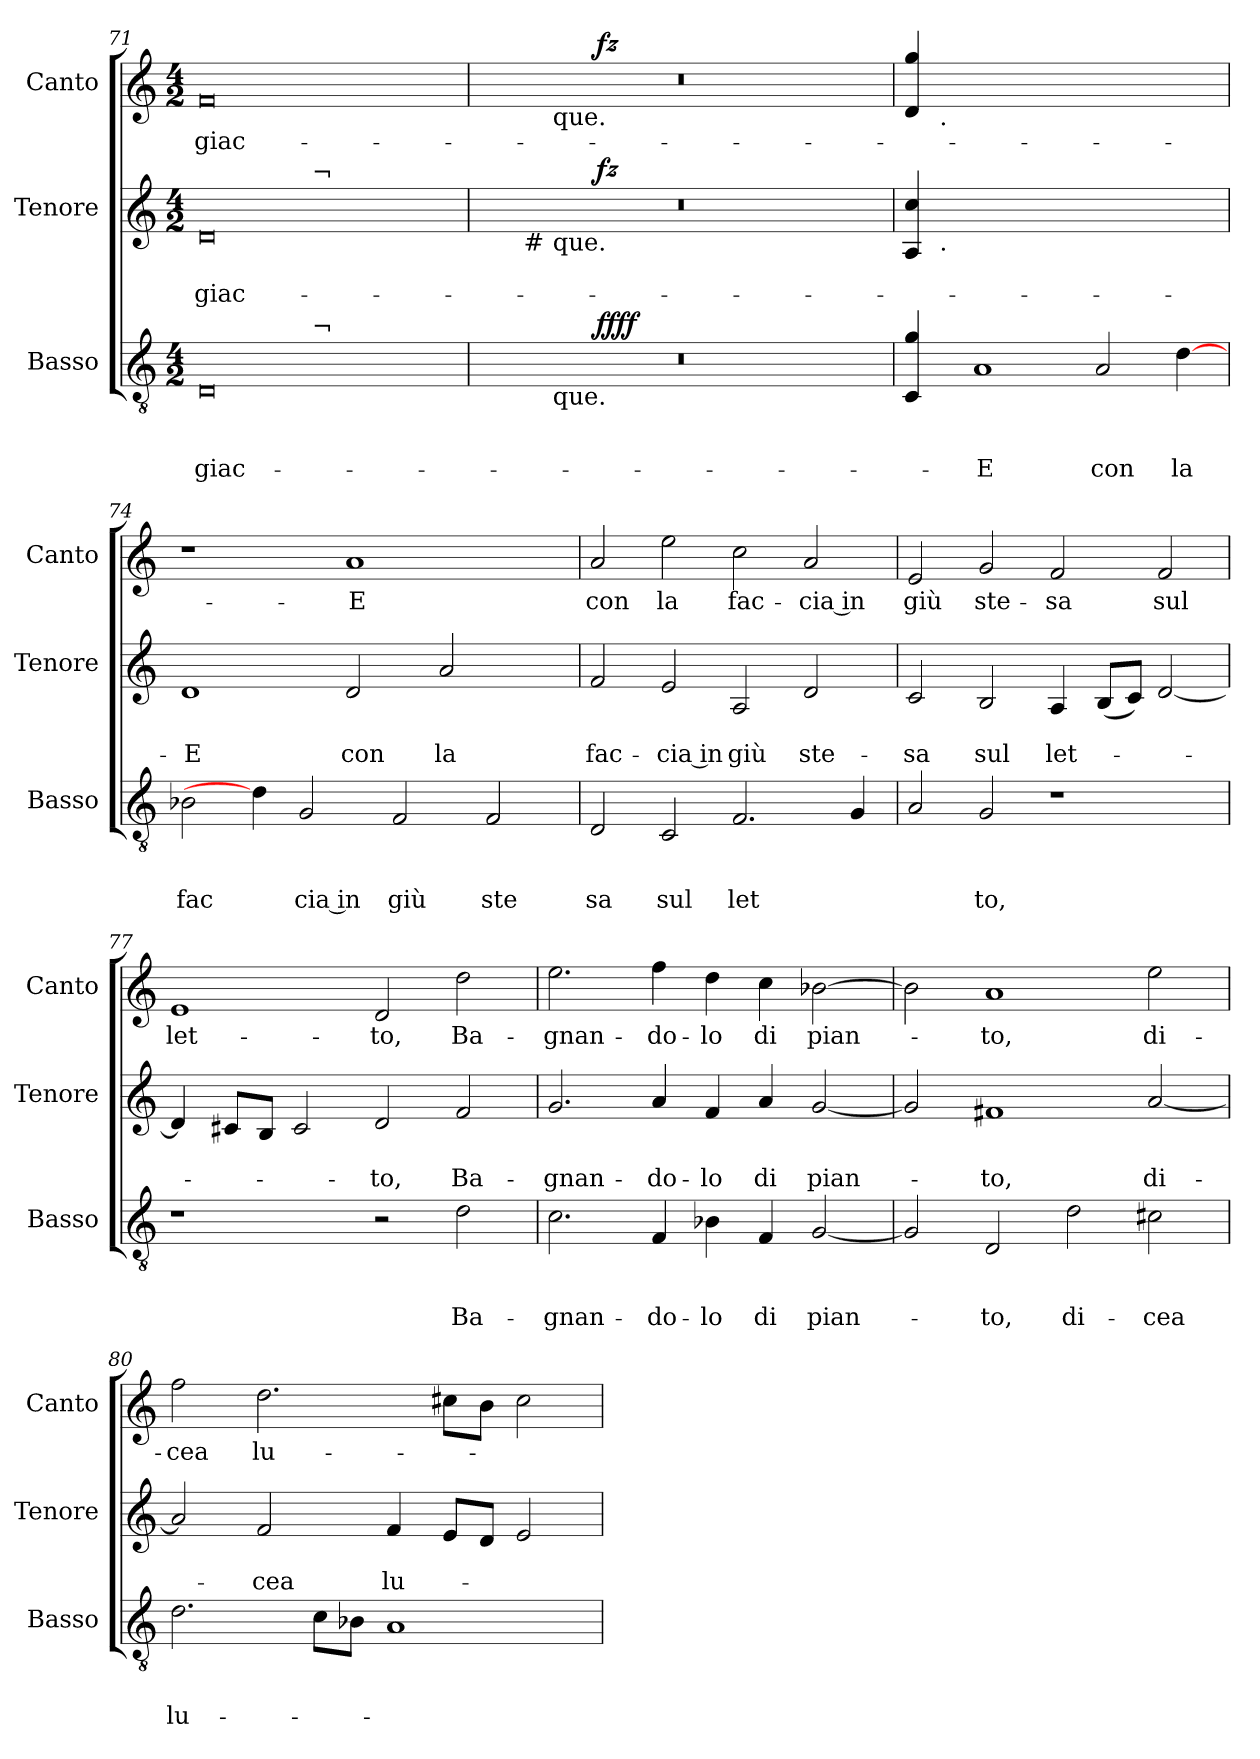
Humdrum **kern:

**kern	**text	**text	**text	**dynam	**kern	**text	**text	**dynam	**kern	**text	**dynam
*part3	*part3	*part3	*part3	*part3	*part2	*part2	*part2	*part2	*part1	*part1	*part1
*staff3	*staff3	*staff3	*staff3	*staff3	*staff2	*staff2	*staff2	*staff2	*staff1	*staff1	*staff1
*I"Basso	*	*	*	*	*I"Tenore	*	*	*	*I"Canto	*	*
*I'Basso	*	*	*	*	*I'Tenore	*	*	*	*I'Canto	*	*
*clefGv2	*	*	*	*	*clefG2	*	*	*	*clefG2	*	*
*k[]	*	*	*	*	*k[]	*	*	*	*k[]	*	*
*C:	*	*	*	*	*C:	*	*	*	*C:	*	*
*M4/2	*	*	*	*	*M4/2	*	*	*	*M4/2	*	*
=71	=71	=71	=71	=71	=71	=71	=71	=71	=71	=71	=71
!	!	!	!LO:LY:b	!	!	!	!LO:LY:b	!	!	!LO:LY:b	!
*^	*	*	*	*	*^	*	*	*	*	*	*
0D	2..ryy	.	.	giac-	.	0d	2..ryy	.	giac-	.	0f	giac-	.
!	!	!	!	!	!	!	!LO:TX:a:i:t=¬	!	!	!	!	!	!
!	!LO:TX:a:i:t=¬	!	!	!	!	!	!	!	!	!	!	!	!
.	1ryy	.	.	.	.	.	1ryy	.	.	.	.	.	.
.	8ryy	.	.	.	.	.	8ryy	.	.	.	.	.	.
=72	=72	=72	=72	=72	=72	=72	=72	=72	=72	=72	=72	=72	=72
*	*^	*	*	*	*	*^	*	*	*	*	*^	*	*
*	*	*	*	*	*	*	*	*	*^	*	*	*	*	*^	*	*
0r	4..ryy	4ryy	.	.	.	.	0r	4..ryy	8ryy	4ryy	.	.	.	0r	4..ryy	4ryy	.	.
.	.	.	.	.	.	.	.	.	32ryy	.	.	.	.	.	.	.	.	.
!	!	!	!	!	!	!	!	!	!LO:TX:b:t=#	!	!	!	!	!	!	!	!	!
.	.	.	.	.	.	.	.	.	1ryy	.	.	.	.	.	.	.	.	.
!	!	!	!	!	!	!	!	!	!	!	!	!	!	!	!	!LO:TX:b:t=que.	!	!
!	!	!	!	!	!	!	!	!	!	!LO:TX:b:t=que.	!	!	!	!	!	!	!	!
!	!	!LO:TX:b:t=que.	!	!	!	!	!	!	!	!	!	!	!	!	!	!	!	!
.	.	1..ryy	.	.	.	.	.	.	.	1..ryy	.	.	.	.	.	1..ryy	.	.
!	!	!	!	!	!	!LO:DY:b	!	!	!	!	!	!	!LO:DY:b	!	!	!	!	!LO:DY:b
.	1ryy	.	.	.	.	ffff	.	1ryy	.	.	.	.	fz	.	1ryy	.	.	fz
.	.	.	.	.	.	.	.	.	2ryy	.	.	.	.	.	.	.	.	.
.	2ryy	.	.	.	.	.	.	2ryy	.	.	.	.	.	.	2ryy	.	.	.
.	.	.	.	.	.	.	.	.	4ryy	.	.	.	.	.	.	.	.	.
.	.	.	.	.	.	.	.	.	16.ryy	.	.	.	.	.	.	.	.	.
.	16ryy	.	.	.	.	.	.	16ryy	.	.	.	.	.	.	16ryy	.	.	.
*v	*v	*v	*	*	*	*	*	*	*	*	*	*	*	*	*v	*v	*	*
*	*	*	*	*	*	*v	*v	*v	*	*	*	*	*	*	*
!!LO:LB:g=z
=73!	=73!	=73!	=73!	=73!	=73!	=73!	=73!	=73!	=73!	=73!	=73!	=73!	=73!
4C/ 4g/	.	.	.	.	4A/ 4cc/	8ryy	.	.	.	4d/ 4gg/	8ryy	.	.
!	!	!	!	!	!	!	!	!	!	!	!LO:TX:b:t=.	!	!
!	!	!	!	!	!	!LO:TX:b:t=.	!	!	!	!	!	!	!
.	.	.	.	.	.	1...ryy	.	.	.	.	1...ryy	.	.
!	!	!	!LO:LY:b	!	!	!	!	!	!	!	!	!	!
1A	.	.	-E	.	1..ryy	.	.	.	.	1..ryy	.	.	.
!	!	!	!LO:LY:b	!	!	!	!	!	!	!	!	!	!
2A/	.	.	con	.	.	.	.	.	.	.	.	.	.
!	!	!	!LO:LY:b	!	!	!	!	!	!	!	!	!	!
[4d\	.	.	la	.	.	.	.	.	.	.	.	.	.
=74	=74	=74	=74	=74	=74	=74	=74	=74	=74	=74	=74	=74	=74
!	!	!	!	!	!	!	!	!	!	!LO:TX:a:t=Ultima&nbsp;stanza	!	!	!
!	!	!	!LO:LY:b	!	!	!	!	!LO:LY:b	!	!	!	!	!
*	*	*	*	*	*v	*v	*	*	*	*	*	*	*
*	*	*	*	*	*	*	*	*	*v	*v	*	*
2B-X\	.	.	fac	.	1d	.	-E	.	1r	.	.
4d\]	.	.	.	.	.	.	.	.	.	.	.
!	!	!	!LO:LY:b:rj	!	!	!	!	!	!	!	!
2G/	.	.	cia in	.	.	.	.	.	.	.	.
!	!	!	!	!	!	!	!LO:LY:b	!	!	!LO:LY:b	!
.	.	.	.	.	2d/	.	con	.	1a	-E	.
!	!	!	!LO:LY:b	!	!	!	!	!	!	!	!
2F/	.	.	giù	.	.	.	.	.	.	.	.
!	!	!	!	!	!	!	!LO:LY:b	!	!	!	!
.	.	.	.	.	2a/	.	la	.	.	.	.
!	!	!	!LO:LY:b	!	!	!	!	!	!	!	!
2F/	.	.	ste	.	.	.	.	.	.	.	.
.	.	.	.	.	4ryy	.	.	.	4ryy	.	.
=75	=75	=75	=75	=75	=75	=75	=75	=75	=75	=75	=75
!	!	!	!LO:LY:b	!	!	!	!LO:LY:b	!	!	!LO:LY:b	!
2D/	.	.	sa	.	2f/	.	fac-	.	2a/	con	.
!	!	!	!LO:LY:b	!	!	!	!LO:LY:b:rj	!	!	!LO:LY:b	!
2C/	.	.	sul	.	2e/	.	-cia in	.	2ee\	la	.
!	!	!	!LO:LY:b	!	!	!	!LO:LY:b	!	!	!LO:LY:b	!
2.F/	.	.	let	.	2A/	.	giù	.	2cc\	fac-	.
!	!	!	!	!	!	!	!LO:LY:b	!	!	!LO:LY:b:rj	!
.	.	.	.	.	2d/	.	ste-	.	2a/	-cia in	.
4G/	.	.	.	.	.	.	.	.	.	.	.
=76	=76	=76	=76	=76	=76	=76	=76	=76	=76	=76	=76
!	!	!	!	!	!	!	!LO:LY:b	!	!	!LO:LY:b	!
2A/	.	.	.	.	2c/	.	-sa	.	2e/	giù	.
!	!	!	!LO:LY:b	!	!	!	!LO:LY:b	!	!	!LO:LY:b	!
2G/	.	.	to,	.	2B/	.	sul	.	2g/	ste-	.
!	!	!	!	!	!	!	!LO:LY:b	!	!	!LO:LY:b	!
1r	.	.	.	.	4A/	.	let-	.	2f/	-sa	.
.	.	.	.	.	(>8B/L	.	.	.	.	.	.
.	.	.	.	.	8c/J)	.	.	.	.	.	.
!	!	!	!	!	!	!	!	!	!	!LO:LY:b	!
.	.	.	.	.	[<2d/	.	.	.	2f/	sul	.
!!LO:LB:g=z
=77	=77	=77	=77	=77	=77	=77	=77	=77	=77	=77	=77
!	!	!	!	!	!	!	!	!	!	!LO:LY:b	!
1r	.	.	.	.	4d/]	.	.	.	1e	let-	.
.	.	.	.	.	8c#/L	.	.	.	.	.	.
.	.	.	.	.	8B/J	.	.	.	.	.	.
.	.	.	.	.	2c#/	.	.	.	.	.	.
!	!	!	!	!	!	!	!LO:LY:b	!	!	!LO:LY:b	!
2r	.	.	.	.	2d/	.	-to,	.	2d/	-to,	.
!	!	!	!LO:LY:b	!	!	!	!LO:LY:b	!	!	!LO:LY:b	!
2d\	.	.	Ba-	.	2f/	.	Ba-	.	2dd\	Ba-	.
=78	=78	=78	=78	=78	=78	=78	=78	=78	=78	=78	=78
!	!	!	!LO:LY:b	!	!	!	!LO:LY:b	!	!	!LO:LY:b	!
2.c\	.	.	-gnan-	.	2.g/	.	-gnan-	.	2.ee\	-gnan-	.
!	!	!	!LO:LY:b	!	!	!	!LO:LY:b	!	!	!LO:LY:b	!
4F/	.	.	-do-	.	4a/	.	-do-	.	4ff\	-do-	.
!	!	!	!LO:LY:b	!	!	!	!LO:LY:b	!	!	!LO:LY:b	!
4B-X\	.	.	-lo	.	4f/	.	-lo	.	4dd\	-lo	.
!	!	!	!LO:LY:b	!	!	!	!LO:LY:b	!	!	!LO:LY:b	!
4F/	.	.	di	.	4a/	.	di	.	4cc\	di	.
!	!	!	!LO:LY:b	!	!	!	!LO:LY:b	!	!	!LO:LY:b	!
[<2G/	.	.	pian-	.	[<2g/	.	pian-	.	[>2b-X\	pian-	.
=79	=79	=79	=79	=79	=79	=79	=79	=79	=79	=79	=79
2G/]	.	.	.	.	2g/]	.	.	.	2b-\]	.	.
!	!	!	!LO:LY:b	!	!	!	!LO:LY:b	!	!	!LO:LY:b	!
2D/	.	.	-to,	.	1f#X	.	-to,	.	1a	-to,	.
!	!	!	!LO:LY:b	!	!	!	!	!	!	!	!
2d\	.	.	di-	.	.	.	.	.	.	.	.
!	!	!	!LO:LY:b	!	!	!	!LO:LY:b	!	!	!LO:LY:b	!
2c#X\	.	.	-cea	.	[<2a/	.	di-	.	2ee\	di-	.
=80	=80	=80	=80	=80	=80	=80	=80	=80	=80	=80	=80
!	!	!	!LO:LY:b	!	!	!	!	!	!	!LO:LY:b	!
2.d\	.	.	lu-	.	2a/]	.	.	.	2ff\	-cea	.
!	!	!	!	!	!	!	!LO:LY:b	!	!	!LO:LY:b	!
.	.	.	.	.	2f/	.	-cea	.	2.dd\	lu-	.
8c\L	.	.	.	.	.	.	.	.	.	.	.
8B-X\J	.	.	.	.	.	.	.	.	.	.	.
!	!	!	!	!	!	!	!LO:LY:b	!	!	!	!
1A	.	.	.	.	4f/	.	lu-	.	.	.	.
.	.	.	.	.	8e/L	.	.	.	8cc#\L	.	.
.	.	.	.	.	8d/J	.	.	.	8b\J	.	.
.	.	.	.	.	2e/	.	.	.	2cc#\	.	.
=	=	=	=	=	=	=	=	=	=	=	=
*-	*-	*-	*-	*-	*-	*-	*-	*-	*-	*-	*-
